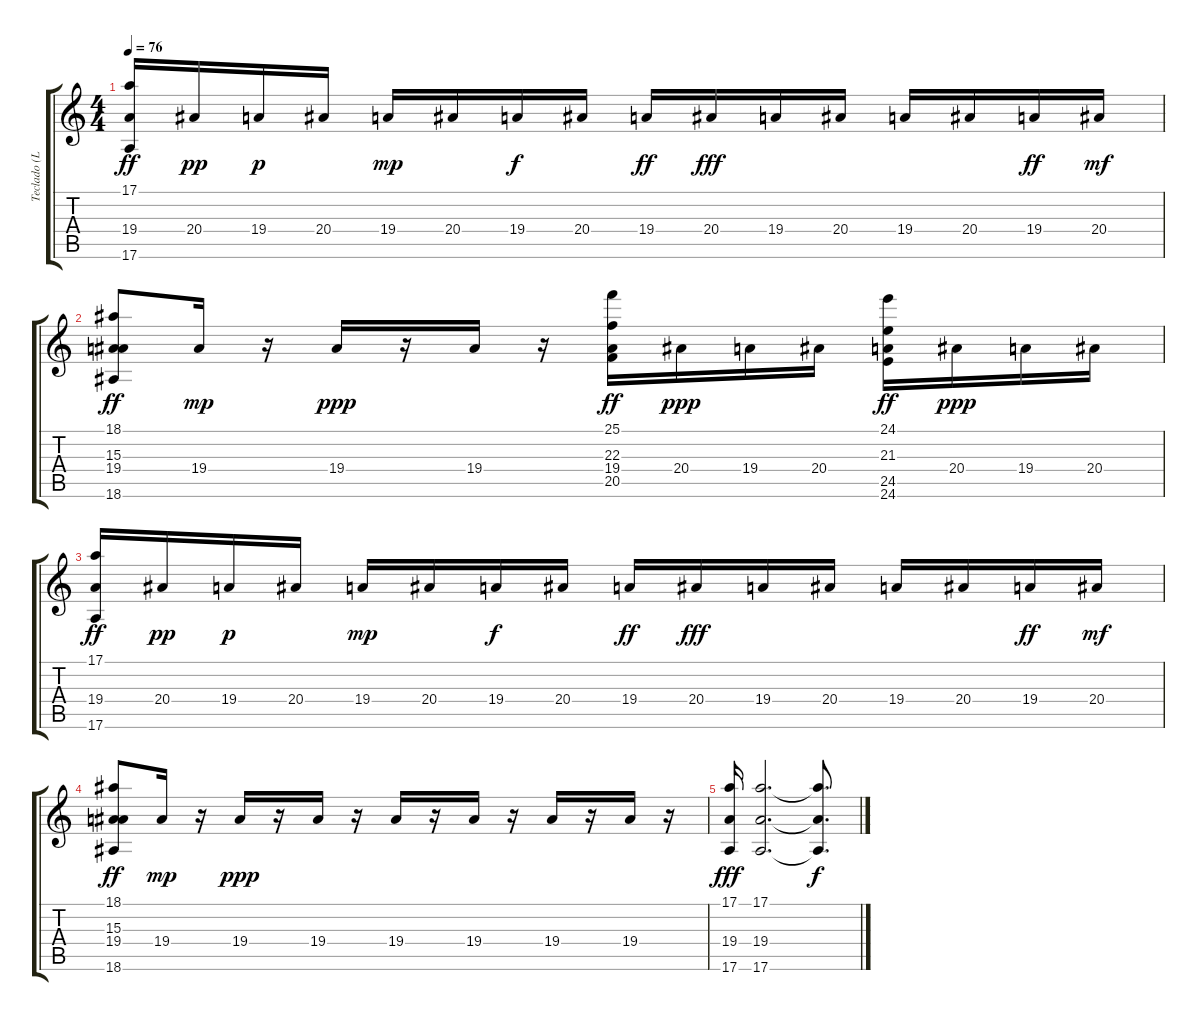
\track ("Teclado (Lider)" "Teclado (L") {instrument stringensemble1}
\staff {score tabs}
\tuning (E4 B3 G3 D3 A2 E2) {hide}
\ts (4 4)
\tempo 76
\clef g2
\ks c
(17.1 19.4 17.6).16{dy ff} 20.4.16{dy pp} 19.4.16{dy p} 20.4.16 19.4.16{dy mp} 20.4.16 19.4.16{dy f} 20.4.16 19.4.16{dy ff} 20.4.16{dy fff} 19.4.16 20.4.16 19.4.16 20.4.16 19.4.16{dy ff} 20.4.16{dy mf} |
(18.1 15.3 19.4 18.6).8{dy ff} 19.4.16{dy mp} r.16 19.4.16{dy ppp} r.16 19.4.16 r.16 (25.1 22.3 19.4 20.5).16{dy ff} 20.4.16{dy ppp} 19.4.16 20.4.16 (24.1 21.3 24.5 24.6).16{dy ff} 20.4.16{dy ppp} 19.4.16 20.4.16 |
(17.1 19.4 17.6).16{dy ff} 20.4.16{dy pp} 19.4.16{dy p} 20.4.16 19.4.16{dy mp} 20.4.16 19.4.16{dy f} 20.4.16 19.4.16{dy ff} 20.4.16{dy fff} 19.4.16 20.4.16 19.4.16 20.4.16 19.4.16{dy ff} 20.4.16{dy mf} |
(18.1 15.3 19.4 18.6).8{dy ff} 19.4.16{dy mp} r.16 19.4.16{dy ppp} r.16 19.4.16 r.16 19.4.16 r.16 19.4.16 r.16 19.4.16 r.16 19.4.16 r.16 |
(17.1 19.4 17.6).16{dy fff} (17.1 19.4 17.6).2{d} (17.1{t} 19.4{t} 17.6{t}).8{d dy f}
